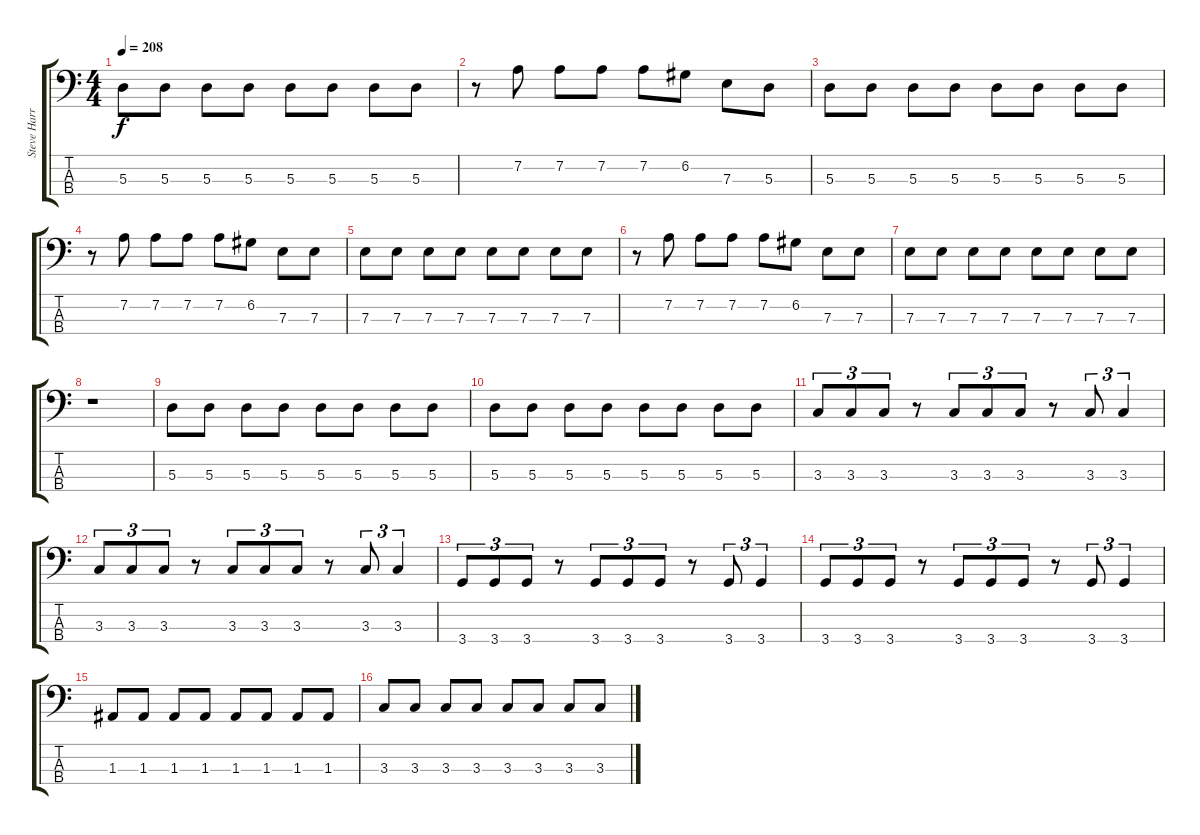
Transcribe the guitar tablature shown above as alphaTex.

\track ("Steve Harris" "Steve Harr") {instrument electricbasspick}
\staff {score tabs}
\tuning (G2 D2 A1 E1) {hide}
\ts (4 4)
\tempo 208
\clef f4
\ks c
5.3.8{dy f} 5.3.8 5.3.8 5.3.8 5.3.8 5.3.8 5.3.8 5.3.8 |
r.8 7.2.8 7.2.8 7.2.8 7.2.8 6.2.8 7.3.8 5.3.8 |
5.3.8 5.3.8 5.3.8 5.3.8 5.3.8 5.3.8 5.3.8 5.3.8 |
r.8 7.2.8 7.2.8 7.2.8 7.2.8 6.2.8 7.3.8 7.3.8 |
7.3.8 7.3.8 7.3.8 7.3.8 7.3.8 7.3.8 7.3.8 7.3.8 |
r.8 7.2.8 7.2.8 7.2.8 7.2.8 6.2.8 7.3.8 7.3.8 |
7.3.8 7.3.8 7.3.8 7.3.8 7.3.8 7.3.8 7.3.8 7.3.8 |
r.1 |
5.3.8 5.3.8 5.3.8 5.3.8 5.3.8 5.3.8 5.3.8 5.3.8 |
5.3.8 5.3.8 5.3.8 5.3.8 5.3.8 5.3.8 5.3.8 5.3.8 |
3.3.8{tu (3 2)} 3.3.8{tu (3 2)} 3.3.8{tu (3 2)} r.8 3.3.8{tu (3 2)} 3.3.8{tu (3 2)} 3.3.8{tu (3 2)} r.8 3.3.8{tu (3 2)} 3.3.4{tu (3 2)} |
3.3.8{tu (3 2)} 3.3.8{tu (3 2)} 3.3.8{tu (3 2)} r.8 3.3.8{tu (3 2)} 3.3.8{tu (3 2)} 3.3.8{tu (3 2)} r.8 3.3.8{tu (3 2)} 3.3.4{tu (3 2)} |
3.4.8{tu (3 2)} 3.4.8{tu (3 2)} 3.4.8{tu (3 2)} r.8 3.4.8{tu (3 2)} 3.4.8{tu (3 2)} 3.4.8{tu (3 2)} r.8 3.4.8{tu (3 2)} 3.4.4{tu (3 2)} |
3.4.8{tu (3 2)} 3.4.8{tu (3 2)} 3.4.8{tu (3 2)} r.8 3.4.8{tu (3 2)} 3.4.8{tu (3 2)} 3.4.8{tu (3 2)} r.8 3.4.8{tu (3 2)} 3.4.4{tu (3 2)} |
1.3.8 1.3.8 1.3.8 1.3.8 1.3.8 1.3.8 1.3.8 1.3.8 |
3.3.8 3.3.8 3.3.8 3.3.8 3.3.8 3.3.8 3.3.8 3.3.8
